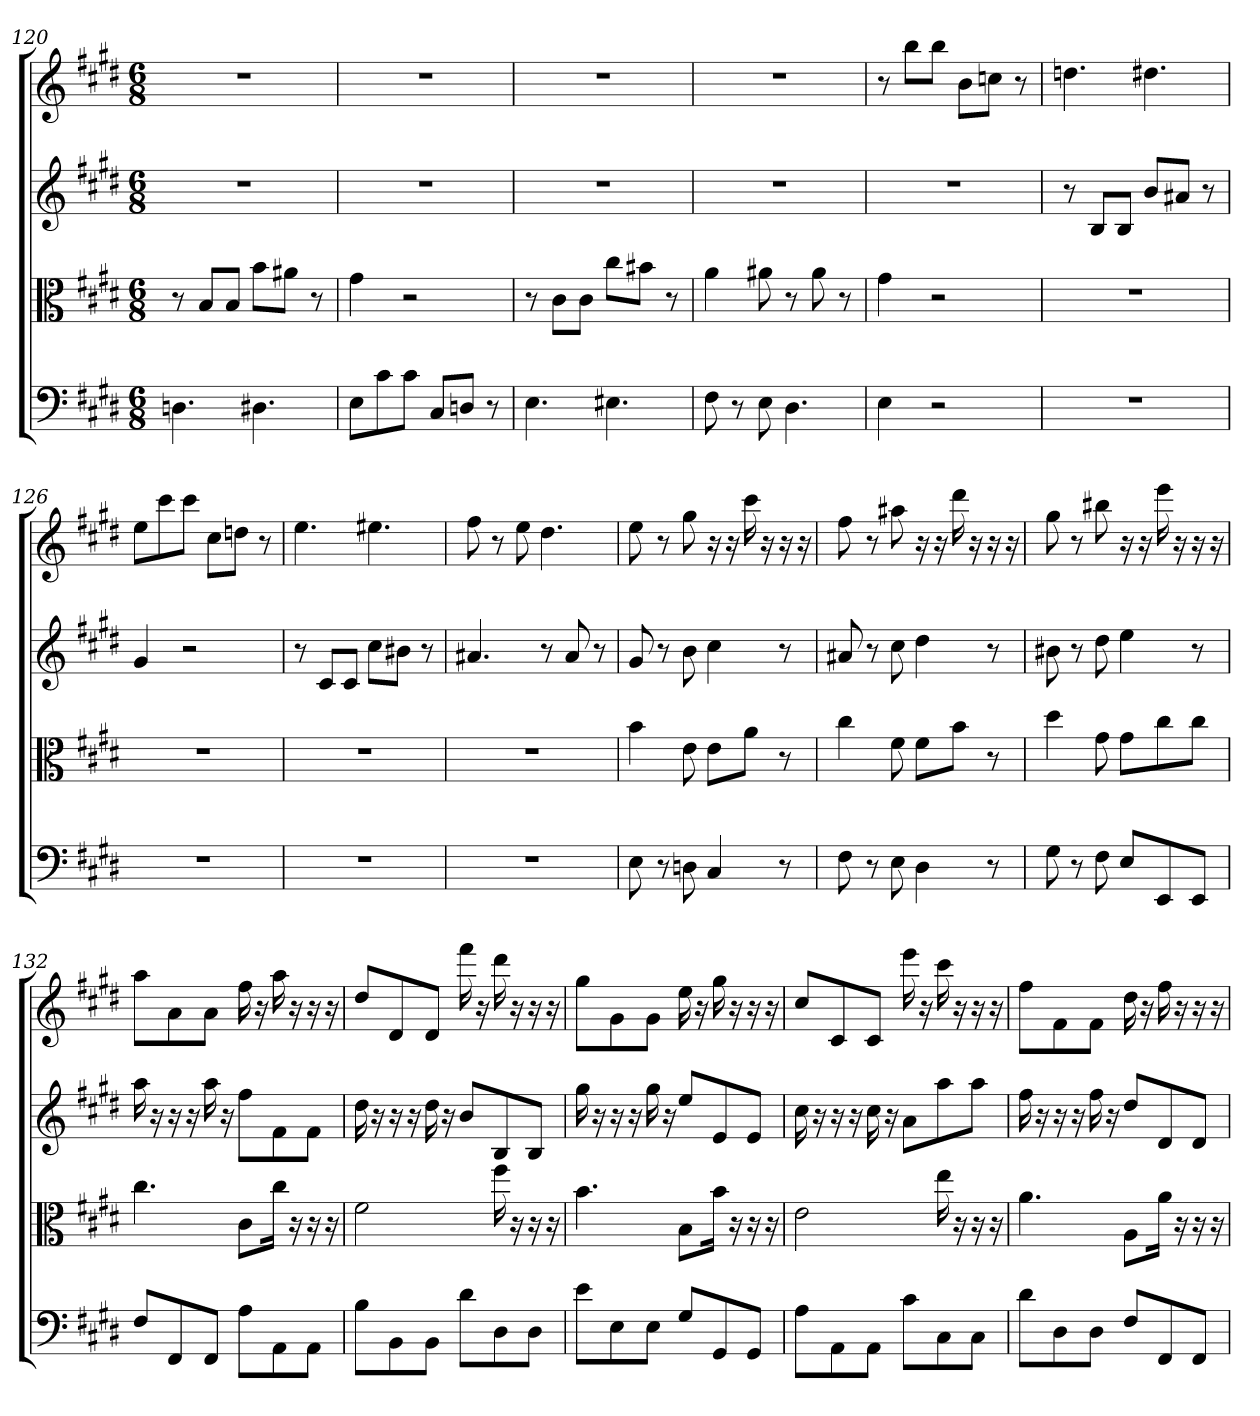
**kern	**kern	**kern	**kern
*part4	*part3	*part2	*part1
*staff4	*staff3	*staff2	*staff1
*clefF4	*clefC3	*clefG2	*clefG2
*k[f#c#g#d#]	*k[f#c#g#d#]	*k[f#c#g#d#]	*k[f#c#g#d#]
*E:	*E:	*E:	*E:
*M6/8	*M6/8	*M6/8	*M6/8
=120	=120	=120	=120
4.Dn	8r	2.r	2.r
.	8B/L	.	.
.	8B/J	.	.
4.D#X	8b\L	.	.
.	8a#X\J	.	.
.	8r	.	.
=121	=121	=121	=121
8E\L	4g#	2.r	2.r
8c#\	.	.	.
8c#\J	2r	.	.
8C#/L	.	.	.
8Dn/J	.	.	.
8r	.	.	.
=122	=122	=122	=122
4.E	8r	2.r	2.r
.	8c#\L	.	.
.	8c#\J	.	.
4.E#X	8cc#\L	.	.
.	8b#X\J	.	.
.	8r	.	.
=123	=123	=123	=123
8F#	4a	2.r	2.r
8r	.	.	.
8E	8a#X	.	.
4.D#	8r	.	.
.	8a#	.	.
.	8r	.	.
=124	=124	=124	=124
4E	4g#	2.r	8r
.	.	.	8bb\L
2r	2r	.	8bb\J
.	.	.	8b\L
.	.	.	8ccn\J
.	.	.	8r
=125	=125	=125	=125
2.r	2.r	8r	4.ddn
.	.	8B/L	.
.	.	8B/J	.
.	.	8b/L	4.dd#X
.	.	8a#X/J	.
.	.	8r	.
=126	=126	=126	=126
2.r	2.r	4g#	8ee\L
.	.	.	8ccc#\
.	.	2r	8ccc#\J
.	.	.	8cc#\L
.	.	.	8ddn\J
.	.	.	8r
=127	=127	=127	=127
2.r	2.r	8r	4.ee
.	.	8c#/L	.
.	.	8c#/J	.
.	.	8cc#\L	4.ee#X
.	.	8b#X\J	.
.	.	8r	.
=128	=128	=128	=128
2.r	2.r	4.a#X	8ff#
.	.	.	8r
.	.	.	8ee
.	.	8r	4.dd#
.	.	8a#	.
.	.	8r	.
=129	=129	=129	=129
8E	4b	8g#	8ee
8r	.	8r	8r
8Dn	8e	8b	8gg#
4C#	8e\L	4cc#	16r
.	.	.	16r
.	8a\J	.	16ccc#
.	.	.	16r
8r	8r	8r	16r
.	.	.	16r
=130	=130	=130	=130
8F#	4cc#	8a#X	8ff#
8r	.	8r	8r
8E	8f#	8cc#	8aa#X
4D#	8f#\L	4dd#	16r
.	.	.	16r
.	8b\J	.	16ddd#
.	.	.	16r
8r	8r	8r	16r
.	.	.	16r
=131	=131	=131	=131
8G#	4dd#	8b#X	8gg#
8r	.	8r	8r
8F#	8g#	8dd#	8bb#X
8E/L	8g#\L	4ee	16r
.	.	.	16r
8EE/	8cc#\	.	16eee
.	.	.	16r
8EE/J	8cc#\J	8r	16r
.	.	.	16r
=132	=132	=132	=132
8F#/L	4.cc#	16aa	8aa\L
.	.	16r	.
8FF#/	.	16r	8a\
.	.	16r	.
8FF#/J	.	16aa	8a\J
.	.	16r	.
8A\L	8c#\L	8ff#\L	16ff#
.	.	.	16r
8AA\	16cc#\Jk	8f#\	16aa
.	16r	.	16r
8AA\J	16r	8f#\J	16r
.	16r	.	16r
=133	=133	=133	=133
8B\L	2f#	16dd#	8dd#/L
.	.	16r	.
8BB\	.	16r	8d#/
.	.	16r	.
8BB\J	.	16dd#	8d#/J
.	.	16r	.
8d#\L	.	8b/L	16fff#
.	.	.	16r
8D#\	16ff#	8B/	16ddd#
.	16r	.	16r
8D#\J	16r	8B/J	16r
.	16r	.	16r
=134	=134	=134	=134
8e\L	4.b	16gg#	8gg#\L
.	.	16r	.
8E\	.	16r	8g#\
.	.	16r	.
8E\J	.	16gg#	8g#\J
.	.	16r	.
8G#/L	8B\L	8ee/L	16ee
.	.	.	16r
8GG#/	16b\Jk	8e/	16gg#
.	16r	.	16r
8GG#/J	16r	8e/J	16r
.	16r	.	16r
=135	=135	=135	=135
8A\L	2e	16cc#	8cc#/L
.	.	16r	.
8AA\	.	16r	8c#/
.	.	16r	.
8AA\J	.	16cc#	8c#/J
.	.	16r	.
8c#\L	.	8a\L	16eee
.	.	.	16r
8C#\	16ee	8aa\	16ccc#
.	16r	.	16r
8C#\J	16r	8aa\J	16r
.	16r	.	16r
=136	=136	=136	=136
8d#\L	4.a	16ff#	8ff#\L
.	.	16r	.
8D#\	.	16r	8f#\
.	.	16r	.
8D#\J	.	16ff#	8f#\J
.	.	16r	.
8F#/L	8A\L	8dd#/L	16dd#
.	.	.	16r
8FF#/	16a\Jk	8d#/	16ff#
.	16r	.	16r
8FF#/J	16r	8d#/J	16r
.	16r	.	16r
=	=	=	=
*-	*-	*-	*-
